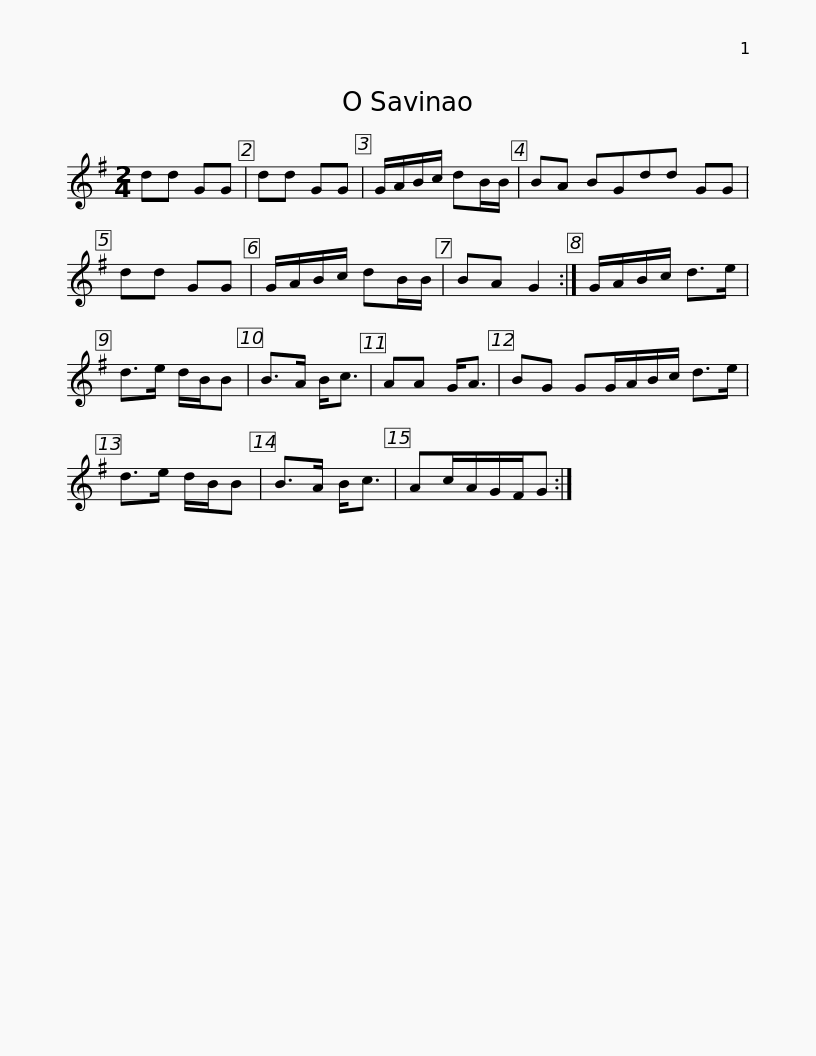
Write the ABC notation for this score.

X:1
L:1/8
M:2/4
I:linebreak $
K:G
V:1 treble
V:1
 dd GG | dd GG | G/A/B/c/ dB/B/ | BA BGdd GG | dd GG | %5
 G/A/B/c/ dB/B/ | BA G2 :| G/A/B/c/ d>e |$ d>e d/B/B | B>A B<c | %10
 AA G<A | BG GG/A/B/c/ d>e | d>e d/B/B | B>A B<c | Ac/A/G/F/G :| %15
